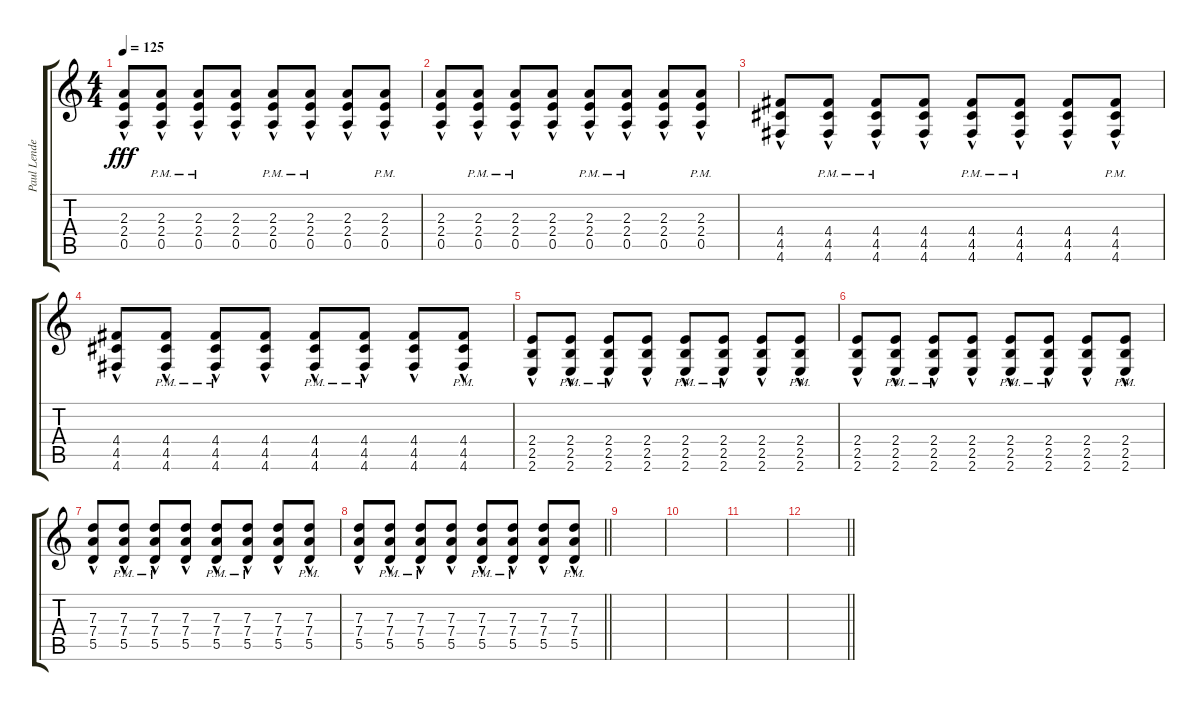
\track ("Paul Lenders" "Paul Lende") {instrument distortionguitar}
\staff {score tabs}
\tuning (E4 B3 G3 D3 A2 D2) {hide}
\ts (4 4)
\tempo 125
\clef g2
\ks c
(2.3 2.4 0.5{hac}).8{dy fff} (2.3{pm} 2.4{pm} 0.5{hac pm}).8 (2.3{pm} 2.4{pm} 0.5{hac pm}).8 (2.3 2.4 0.5{hac}).8 (2.3{pm} 2.4{pm} 0.5{hac pm}).8 (2.3{pm} 2.4{pm} 0.5{hac pm}).8 (2.3 2.4 0.5{hac}).8 (2.3{pm} 2.4{pm} 0.5{hac pm}).8 |
(2.3 2.4 0.5{hac}).8 (2.3{pm} 2.4{pm} 0.5{hac pm}).8 (2.3{pm} 2.4{pm} 0.5{hac pm}).8 (2.3 2.4 0.5{hac}).8 (2.3{pm} 2.4{pm} 0.5{hac pm}).8 (2.3{pm} 2.4{pm} 0.5{hac pm}).8 (2.3 2.4 0.5{hac}).8 (2.3{pm} 2.4{pm} 0.5{hac pm}).8 |
(4.4 4.5{hac} 4.6).8 (4.4{pm} 4.5{hac pm} 4.6{pm}).8 (4.4{pm} 4.5{hac pm} 4.6{pm}).8 (4.4 4.5{hac} 4.6).8 (4.4{pm} 4.5{hac pm} 4.6{pm}).8 (4.4{pm} 4.5{hac pm} 4.6{pm}).8 (4.4 4.5{hac} 4.6).8 (4.4{pm} 4.5{hac pm} 4.6{pm}).8 |
(4.4 4.5{hac} 4.6).8 (4.4{pm} 4.5{hac pm} 4.6{pm}).8 (4.4{pm} 4.5{hac pm} 4.6{pm}).8 (4.4 4.5{hac} 4.6).8 (4.4{pm} 4.5{hac pm} 4.6{pm}).8 (4.4{pm} 4.5{hac pm} 4.6{pm}).8 (4.4 4.5{hac} 4.6).8 (4.4{pm} 4.5{hac pm} 4.6{pm}).8 |
(2.4{hac} 2.5 2.6).8 (2.4{hac pm} 2.5{pm} 2.6{pm}).8 (2.4{hac pm} 2.5{pm} 2.6{pm}).8 (2.4{hac} 2.5 2.6).8 (2.4{hac pm} 2.5{pm} 2.6{pm}).8 (2.4{hac pm} 2.5{pm} 2.6{pm}).8 (2.4{hac} 2.5 2.6).8 (2.4{hac pm} 2.5{pm} 2.6{pm}).8 |
(2.4{hac} 2.5 2.6).8 (2.4{hac pm} 2.5{pm} 2.6{pm}).8 (2.4{hac pm} 2.5{pm} 2.6{pm}).8 (2.4{hac} 2.5 2.6).8 (2.4{hac pm} 2.5{pm} 2.6{pm}).8 (2.4{hac pm} 2.5{pm} 2.6{pm}).8 (2.4{hac} 2.5 2.6).8 (2.4{hac pm} 2.5{pm} 2.6{pm}).8 |
(7.3 7.4{hac} 5.5).8 (7.3{pm} 7.4{hac pm} 5.5{pm}).8 (7.3{pm} 7.4{hac pm} 5.5{pm}).8 (7.3 7.4{hac} 5.5).8 (7.3{pm} 7.4{hac pm} 5.5{pm}).8 (7.3{pm} 7.4{hac pm} 5.5{pm}).8 (7.3 7.4{hac} 5.5).8 (7.3{pm} 7.4{hac pm} 5.5{pm}).8 |
\barLineRight lightlight
(7.3 7.4{hac} 5.5).8 (7.3{pm} 7.4{hac pm} 5.5{pm}).8 (7.3{pm} 7.4{hac pm} 5.5{pm}).8 (7.3 7.4{hac} 5.5).8 (7.3{pm} 7.4{hac pm} 5.5{pm}).8 (7.3{pm} 7.4{hac pm} 5.5{pm}).8 (7.3 7.4{hac} 5.5).8 (7.3{pm} 7.4{hac pm} 5.5{pm}).8 |
|
|
|
\barLineRight lightlight
